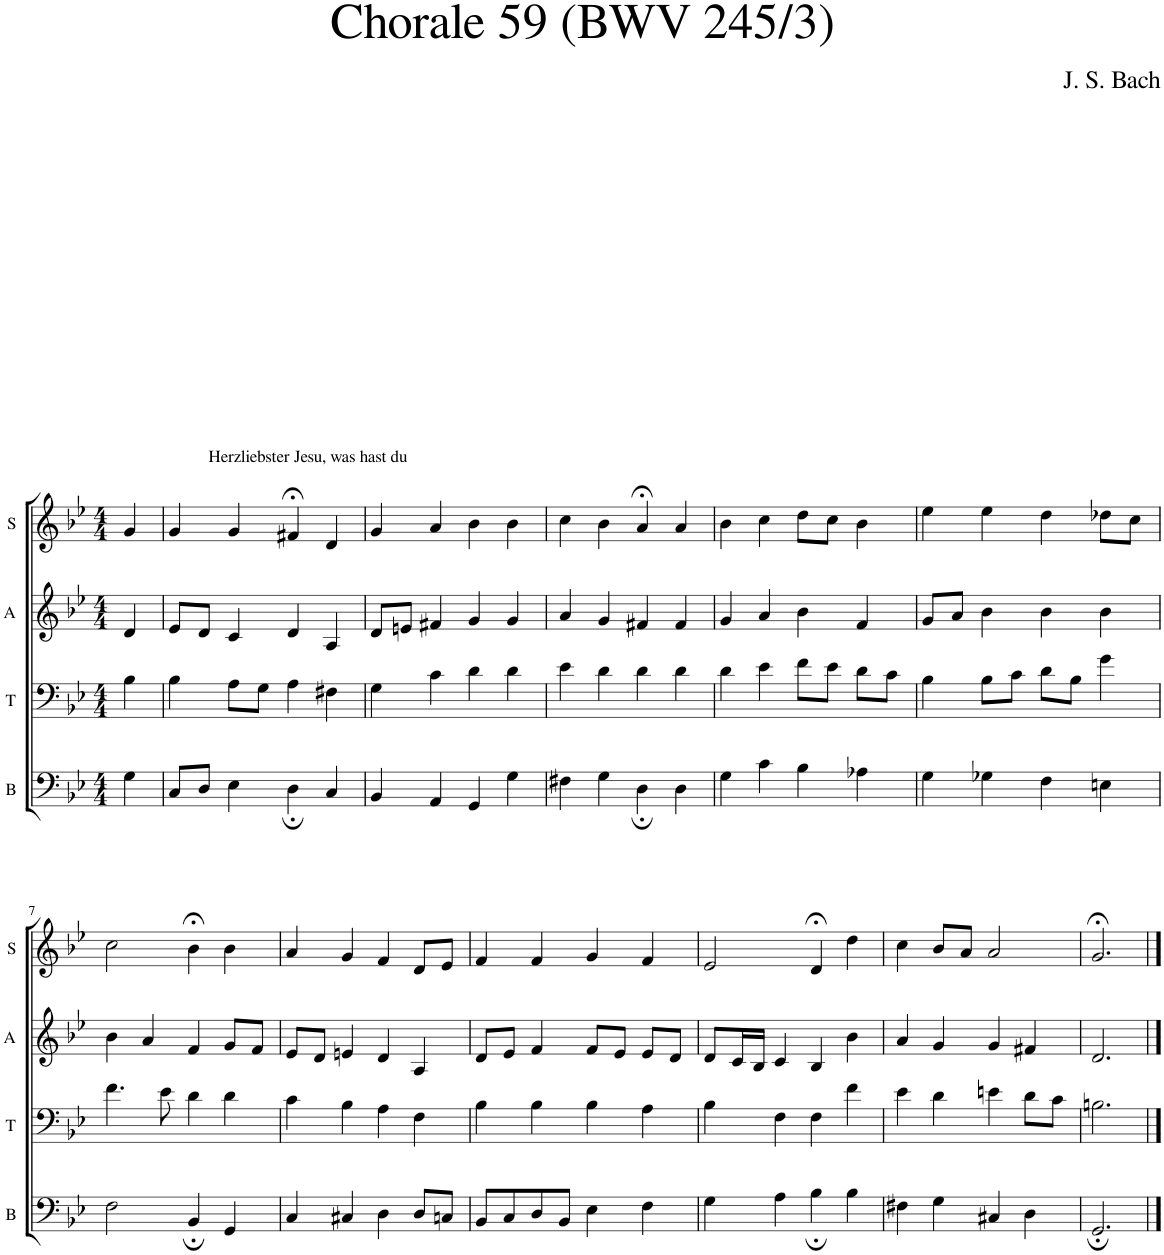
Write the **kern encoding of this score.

**kern	**kern	**kern	**kern
*part4	*part3	*part2	*part1
*staff4	*staff3	*staff2	*staff1
*I"B	*I"T	*I"A	*I"S
*I'B	*I'T	*I'A	*I'S
*clefF4	*clefF4	*clefG2	*clefG2
*k[b-e-]	*k[b-e-]	*k[b-e-]	*k[b-e-]
*M4/4	*M4/4	*M4/4	*M4/4
=1	=1	=1	=1
!	!	!	!LO:TX:a:t=Herzliebster Jesu, was hast du
4G\	4B-\	4d/	4g/
=2	=2	=2	=2
8C/L	4B-\	8e-/L	4g/
8D/J	.	8d/J	.
4E-\	8A\L	4c/	4g/
.	8G\J	.	.
4D;\	4A\	4d/	4f#X;</
4C/	4F#X\	4A/	4d/
=3	=3	=3	=3
4BB-/	4G\	8d/L	4g/
.	.	8en/J	.
4AA/	4c\	4f#X/	4a/
4GG/	4d\	4g/	4b-\
4G\	4d\	4g/	4b-\
=4	=4	=4	=4
4F#X\	4e-\	4a/	4cc\
4G\	4d\	4g/	4b-\
4D;\	4d\	4f#X/	4a;</
4D\	4d\	4f#/	4a/
=5	=5	=5	=5
4G\	4d\	4g/	4b-\
4c\	4e-\	4a/	4cc\
4B-\	8f\L	4b-\	8dd\L
.	8e-\J	.	8cc\J
4A-X\	8d\L	4f/	4b-\
.	8c\J	.	.
=6	=6	=6	=6
4G\	4B-\	8g/L	4ee-\
.	.	8a/J	.
4G-X\	8B-\L	4b-\	4ee-\
.	8c\J	.	.
4F\	8d\L	4b-\	4dd\
.	8B-\J	.	.
4En\	4g\	4b-\	8dd-X\L
.	.	.	8cc\J
!!LO:LB:g=z
=7	=7	=7	=7
2F\	4.f\	4b-\	2cc\
.	.	4a/	.
.	8e-\	.	.
4BB-;/	4d\	4f/	4b-;<\
4GG/	4d\	8g/L	4b-\
.	.	8f/J	.
=8	=8	=8	=8
4C/	4c\	8e-/L	4a/
.	.	8d/J	.
4C#X/	4B-\	4en/	4g/
4D\	4A\	4d/	4f/
8D/L	4F\	4A/	8d/L
8Cn/J	.	.	8e-/J
=9	=9	=9	=9
8BB-/L	4B-\	8d/L	4f/
8C/	.	8e-/J	.
8D/	4B-\	4f/	4f/
8BB-/J	.	.	.
4E-\	4B-\	8f/L	4g/
.	.	8e-/J	.
4F\	4A\	8e-/L	4f/
.	.	8d/J	.
=10	=10	=10	=10
4G\	4B-\	8d/L	2e-/
.	.	16c/L	.
.	.	16B-/JJ	.
4A\	4F\	4c/	.
4B-;\	4F\	4B-/	4d;</
4B-\	4f\	4b-\	4dd\
=11	=11	=11	=11
4F#X\	4e-\	4a/	4cc\
4G\	4d\	4g/	8b-/L
.	.	.	8a/J
4C#X/	4en\	4g/	2a/
4D\	8d\L	4f#X/	.
.	8c\J	.	.
=12	=12	=12	=12
2.GG;/	2.Bn\	2.d/	2.g;</
==	==	==	==
*-	*-	*-	*-
